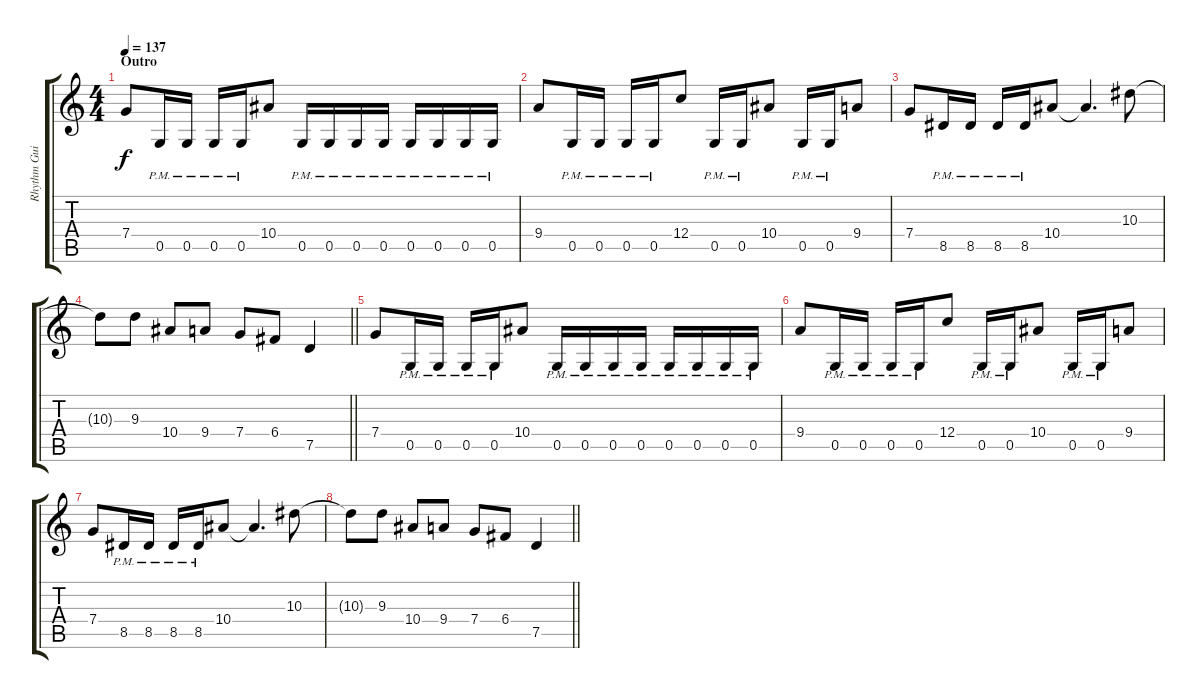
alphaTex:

\track ("Rhythm Guitar" "Rhythm Gui") {instrument distortionguitar}
\staff {score tabs}
\tuning (D4 A3 F3 C3 G2 D2) {hide}
\ts (4 4)
\section ("" "Outro")
\tempo 137
\clef g2
\ks c
7.4.8{dy f} 0.5{pm}.16 0.5{pm}.16 0.5{pm}.16 0.5{pm}.16 10.4.8 0.5{pm}.16 0.5{pm}.16 0.5{pm}.16 0.5{pm}.16 0.5{pm}.16 0.5{pm}.16 0.5{pm}.16 0.5{pm}.16 |
9.4.8 0.5{pm}.16 0.5{pm}.16 0.5{pm}.16 0.5{pm}.16 12.4.8 0.5{pm}.16 0.5{pm}.16 10.4.8 0.5{pm}.16 0.5{pm}.16 9.4.8 |
7.4.8 8.5{pm}.16 8.5{pm}.16 8.5{pm}.16 8.5{pm}.16 10.4.8 10.4{t}.4{d} 10.3.8 |
\barLineRight lightlight
10.3{t}.8 9.3.8 10.4.8 9.4.8 7.4.8 6.4.8 7.5.4 |
7.4.8 0.5{pm}.16 0.5{pm}.16 0.5{pm}.16 0.5{pm}.16 10.4.8 0.5{pm}.16 0.5{pm}.16 0.5{pm}.16 0.5{pm}.16 0.5{pm}.16 0.5{pm}.16 0.5{pm}.16 0.5{pm}.16 |
9.4.8 0.5{pm}.16 0.5{pm}.16 0.5{pm}.16 0.5{pm}.16 12.4.8 0.5{pm}.16 0.5{pm}.16 10.4.8 0.5{pm}.16 0.5{pm}.16 9.4.8 |
7.4.8 8.5{pm}.16 8.5{pm}.16 8.5{pm}.16 8.5{pm}.16 10.4.8 10.4{t}.4{d} 10.3.8 |
\barLineRight lightlight
10.3{t}.8 9.3.8 10.4.8 9.4.8 7.4.8 6.4.8 7.5.4
